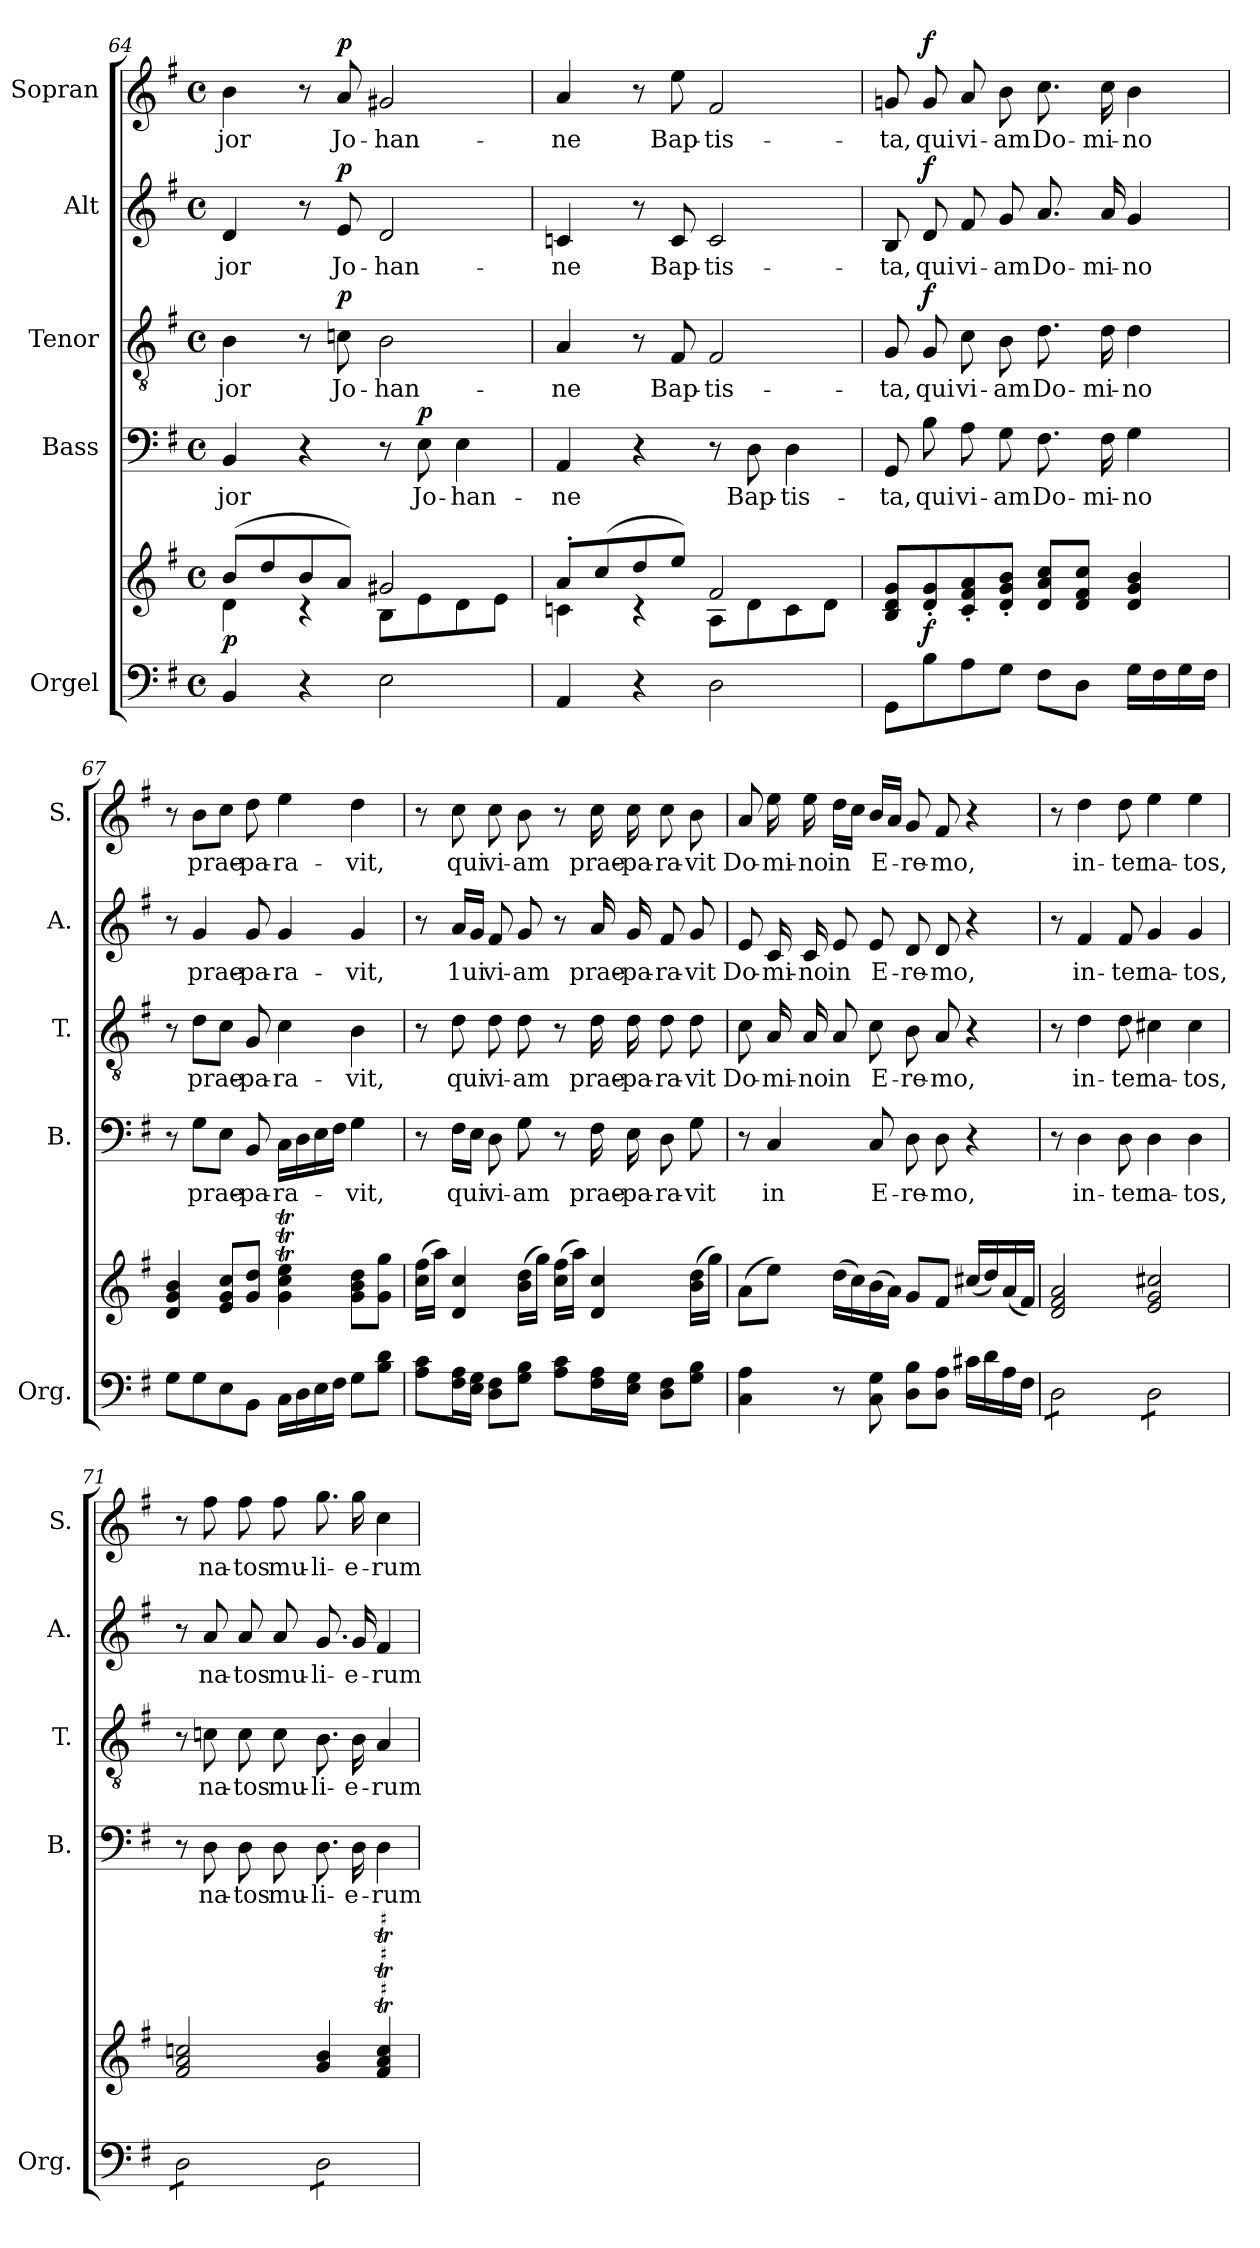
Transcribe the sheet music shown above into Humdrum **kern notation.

**kern	**kern	**dynam	**kern	**text	**dynam	**kern	**text	**dynam	**kern	**text	**dynam	**kern	**text	**dynam
*part5	*part5	*part5	*part4	*part4	*part4	*part3	*part3	*part3	*part2	*part2	*part2	*part1	*part1	*part1
*staff6	*staff5	*staff5/6	*staff4	*staff4	*staff4	*staff3	*staff3	*staff3	*staff2	*staff2	*staff2	*staff1	*staff1	*staff1
*I"Orgel	*	*	*I"Bass	*	*	*I"Tenor	*	*	*I"Alt	*	*	*I"Sopran	*	*
*I'Org.	*	*	*I'B.	*	*	*I'T.	*	*	*I'A.	*	*	*I'S.	*	*
*clefF4	*clefG2	*	*clefF4	*	*	*clefGv2	*	*	*clefG2	*	*	*clefG2	*	*
*k[f#]	*k[f#]	*	*k[f#]	*	*	*k[f#]	*	*	*k[f#]	*	*	*k[f#]	*	*
*G:	*G:	*	*G:	*	*	*G:	*	*	*G:	*	*	*G:	*	*
*M4/4	*M4/4	*	*M4/4	*	*	*M4/4	*	*	*M4/4	*	*	*M4/4	*	*
*met(c)	*met(c)	*	*met(c)	*	*	*met(c)	*	*	*met(c)	*	*	*met(c)	*	*
=64	=64	=64	=64	=64	=64	=64	=64	=64	=64	=64	=64	=64	=64	=64
*	*^	*	*	*	*	*	*	*	*	*	*	*	*	*
!	!	!	!LO:DY:b	!	!LO:LY:b	!	!	!LO:LY:b	!	!	!LO:LY:b	!	!	!LO:LY:b	!
4BB/	(>8b/L	4d\	p	4BB/	-jor	.	4B\	-jor	.	4d/	-jor	.	4b\	-jor	.
.	8dd/	.	.	.	.	.	.	.	.	.	.	.	.	.	.
4r	8b/	4rc	.	4r	.	.	8r	.	.	8r	.	.	8r	.	.
!	!	!	!	!	!	!	!	!LO:LY:b	!LO:DY:a	!	!LO:LY:b	!LO:DY:a	!	!LO:LY:b	!LO:DY:a
.	8a/J)	.	.	.	.	.	8cn\	Jo-	p	8e/	Jo-	p	8a/	Jo-	p
!	!	!	!	!	!	!	!	!LO:LY:b	!	!	!LO:LY:b	!	!	!LO:LY:b	!
2E\	2g#X/	8B\L	.	8r	.	.	2B\	-han-	.	2d/	-han-	.	2g#X/	-han-	.
!	!	!	!	!	!LO:LY:b	!LO:DY:a	!	!	!	!	!	!	!	!	!
.	.	8e\	.	8E\	Jo-	p	.	.	.	.	.	.	.	.	.
!	!	!	!	!	!LO:LY:b	!	!	!	!	!	!	!	!	!	!
.	.	8d\	.	4E\	-han-	.	.	.	.	.	.	.	.	.	.
.	.	8e\J	.	.	.	.	.	.	.	.	.	.	.	.	.
!!LO:PB:g=z
=65	=65	=65	=65	=65	=65	=65	=65	=65	=65	=65	=65	=65	=65	=65	=65
!	!	!	!	!	!LO:LY:b	!	!	!LO:LY:b	!	!	!LO:LY:b	!	!	!LO:LY:b	!
4AA/	8a'</L	4cn\	.	4AA/	-ne	.	4A/	-ne	.	4cn/	-ne	.	4a/	-ne	.
.	(>8cc/	.	.	.	.	.	.	.	.	.	.	.	.	.	.
4r	8dd/	4rc	.	4r	.	.	8r	.	.	8r	.	.	8r	.	.
!	!	!	!	!	!	!	!	!LO:LY:b	!	!	!LO:LY:b	!	!	!LO:LY:b	!
.	8ee/J)	.	.	.	.	.	8F#/	Bap-	.	8c/	Bap-	.	8ee\	Bap-	.
!	!	!	!	!	!	!	!	!LO:LY:b	!	!	!LO:LY:b	!	!	!LO:LY:b	!
2D\	2f#/	8A\L	.	8r	.	.	2F#/	-tis-	.	2c/	-tis-	.	2f#/	-tis-	.
!	!	!	!	!	!LO:LY:b	!	!	!	!	!	!	!	!	!	!
.	.	8d\	.	8D\	Bap-	.	.	.	.	.	.	.	.	.	.
!	!	!	!	!	!LO:LY:b	!	!	!	!	!	!	!	!	!	!
.	.	8c\	.	4D\	-tis-	.	.	.	.	.	.	.	.	.	.
.	.	8d\J	.	.	.	.	.	.	.	.	.	.	.	.	.
=66	=66	=66	=66	=66	=66	=66	=66	=66	=66	=66	=66	=66	=66	=66	=66
!	!	!	!	!	!LO:LY:b	!	!	!LO:LY:b	!	!	!LO:LY:b	!	!	!LO:LY:b	!
*	*v	*v	*	*	*	*	*	*	*	*	*	*	*	*	*
8GG\L	8B/ 8d/ 8g/L	.	8GG/	-ta,	.	8G/	-ta,	.	8B/	-ta,	.	8gn/	-ta,	.
!	!	!LO:DY:b	!	!LO:LY:b	!	!	!LO:LY:b	!LO:DY:a	!	!LO:LY:b	!LO:DY:a	!	!LO:LY:b	!LO:DY:a
8B\	8d/'< 8g/'<	f	8B\	qui	.	8G/	qui	f	8d/	qui	f	8g/	qui	f
!	!	!	!	!LO:LY:b	!	!	!LO:LY:b	!	!	!LO:LY:b	!	!	!LO:LY:b	!
8A\	8c/'< 8f#/'< 8a/'<	.	8A\	vi-	.	8c\	vi-	.	8f#/	vi-	.	8a/	vi-	.
!	!	!	!	!LO:LY:b	!	!	!LO:LY:b	!	!	!LO:LY:b	!	!	!LO:LY:b	!
8G\J	8d/'< 8g/'< 8b/'<J	.	8G\	-am	.	8B\	-am	.	8g/	-am	.	8b\	-am	.
!	!	!	!	!LO:LY:b	!	!	!LO:LY:b	!	!	!LO:LY:b	!	!	!LO:LY:b	!
8F#\L	8d/ 8a/ 8cc/L	.	8.F#\	Do-	.	8.d\	Do-	.	8.a/	Do-	.	8.cc\	Do-	.
8D\J	8d/ 8f#/ 8cc/J	.	.	.	.	.	.	.	.	.	.	.	.	.
!	!	!	!	!LO:LY:b	!	!	!LO:LY:b	!	!	!LO:LY:b	!	!	!LO:LY:b	!
.	.	.	16F#\	-mi-	.	16d\	-mi-	.	16a/	-mi-	.	16cc\	-mi-	.
!	!	!	!	!LO:LY:b	!	!	!LO:LY:b	!	!	!LO:LY:b	!	!	!LO:LY:b	!
16G\LL	4d/ 4g/ 4b/	.	4G\	-no	.	4d\	-no	.	4g/	-no	.	4b\	-no	.
16F#\	.	.	.	.	.	.	.	.	.	.	.	.	.	.
16G\	.	.	.	.	.	.	.	.	.	.	.	.	.	.
16F#\JJ	.	.	.	.	.	.	.	.	.	.	.	.	.	.
=67	=67	=67	=67	=67	=67	=67	=67	=67	=67	=67	=67	=67	=67	=67
8G\L	4d/ 4g/ 4b/	.	8r	.	.	8r	.	.	8r	.	.	8r	.	.
!	!	!	!	!LO:LY:b	!	!	!LO:LY:b	!	!	!LO:LY:b	!	!	!LO:LY:b	!
8G\	.	.	8G\L	prae-	.	8d\L	prae-	.	4g/	prae-	.	8b\L	prae-	.
8E\	8e/ 8g/ 8cc/L	.	8E\J	.	.	8c\J	.	.	.	.	.	8cc\J	.	.
!	!	!	!	!LO:LY:b	!	!	!LO:LY:b	!	!	!LO:LY:b	!	!	!LO:LY:b	!
8BB\J	8g/ 8dd/J	.	8BB/	-pa-	.	8G/	-pa-	.	8g/	-pa-	.	8dd\	-pa-	.
!	!	!	!	!LO:LY:b	!	!	!LO:LY:b	!	!	!LO:LY:b	!	!	!LO:LY:b	!
16C\LL	4g\T 4cc\T 4ee\T	.	16C\LL	-ra-	.	4c\	-ra-	.	4g/	-ra-	.	4ee\	-ra-	.
16D\	.	.	16D\	.	.	.	.	.	.	.	.	.	.	.
16E\	.	.	16E\	.	.	.	.	.	.	.	.	.	.	.
16F#\JJ	.	.	16F#\JJ	.	.	.	.	.	.	.	.	.	.	.
!	!	!	!	!LO:LY:b	!	!	!LO:LY:b	!	!	!LO:LY:b	!	!	!LO:LY:b	!
8G\L	8g\ 8b\ 8dd\L	.	4G\	-vit,	.	4B\	-vit,	.	4g/	-vit,	.	4dd\	-vit,	.
8B\ 8d\J	8g\ 8gg\J	.	.	.	.	.	.	.	.	.	.	.	.	.
!!LO:LB:g=z
=68	=68	=68	=68	=68	=68	=68	=68	=68	=68	=68	=68	=68	=68	=68
8A\ 8c\L	(>16cc\ 16ff#\LL	.	8r	.	.	8r	.	.	8r	.	.	8r	.	.
.	16aa\JJ)	.	.	.	.	.	.	.	.	.	.	.	.	.
!	!	!	!	!LO:LY:b	!	!	!LO:LY:b	!	!	!LO:LY:b	!	!	!LO:LY:b	!
16F#\ 16A\L	4d/ 4cc/	.	16F#\LL	qui	.	8d\	qui	.	16a/LL	1ui	.	8cc\	qui	.
16E\ 16G\JJ	.	.	16E\JJ	.	.	.	.	.	16g/JJ	.	.	.	.	.
!	!	!	!	!LO:LY:b	!	!	!LO:LY:b	!	!	!LO:LY:b	!	!	!LO:LY:b	!
8D\ 8F#\L	.	.	8D\	vi-	.	8d\	vi-	.	8f#/	vi-	.	8cc\	vi-	.
!	!	!	!	!LO:LY:b	!	!	!LO:LY:b	!	!	!LO:LY:b	!	!	!LO:LY:b	!
8G\ 8B\J	(>16b\ 16dd\LL	.	8G\	-am	.	8d\	-am	.	8g/	-am	.	8b\	-am	.
.	16gg\JJ)	.	.	.	.	.	.	.	.	.	.	.	.	.
8A\ 8c\L	(>16cc\ 16ff#\LL	.	8r	.	.	8r	.	.	8r	.	.	8r	.	.
.	16aa\JJ)	.	.	.	.	.	.	.	.	.	.	.	.	.
!	!	!	!	!LO:LY:b	!	!	!LO:LY:b	!	!	!LO:LY:b	!	!	!LO:LY:b	!
16F#\ 16A\L	4d/ 4cc/	.	16F#\	prae-	.	16d\	prae-	.	16a/	prae-	.	16cc\	prae-	.
!	!	!	!	!LO:LY:b	!	!	!LO:LY:b	!	!	!LO:LY:b	!	!	!LO:LY:b	!
16E\ 16G\JJ	.	.	16E\	-pa-	.	16d\	-pa-	.	16g/	-pa-	.	16cc\	-pa-	.
!	!	!	!	!LO:LY:b	!	!	!LO:LY:b	!	!	!LO:LY:b	!	!	!LO:LY:b	!
8D\ 8F#\L	.	.	8D\	-ra-	.	8d\	-ra-	.	8f#/	-ra-	.	8cc\	-ra-	.
!	!	!	!	!LO:LY:b	!	!	!LO:LY:b	!	!	!LO:LY:b	!	!	!LO:LY:b	!
8G\ 8B\J	(>16b\ 16dd\LL	.	8G\	-vit	.	8d\	-vit	.	8g/	-vit	.	8b\	-vit	.
.	16gg\JJ)	.	.	.	.	.	.	.	.	.	.	.	.	.
=69	=69	=69	=69	=69	=69	=69	=69	=69	=69	=69	=69	=69	=69	=69
!	!	!	!	!	!	!	!LO:LY:b	!	!	!LO:LY:b	!	!	!LO:LY:b	!
4C\ 4A\	(>8a\L	.	8r	.	.	8c\	Do-	.	8e/	Do-	.	8a/	Do-	.
!	!	!	!	!LO:LY:b	!	!	!LO:LY:b	!	!	!LO:LY:b	!	!	!LO:LY:b	!
.	8ee\J)	.	4C/	in	.	16A/	-mi-	.	16c/	-mi-	.	16ee\	-mi-	.
!	!	!	!	!	!	!	!LO:LY:b	!	!	!LO:LY:b	!	!	!LO:LY:b	!
.	.	.	.	.	.	16A/	-no	.	16c/	-no	.	16ee\	-no	.
!	!	!	!	!	!	!	!LO:LY:b	!	!	!LO:LY:b	!	!	!LO:LY:b	!
8r	(>16dd\LL	.	.	.	.	8A/	in	.	8e/	in	.	16dd\LL	in	.
.	16cc\)	.	.	.	.	.	.	.	.	.	.	16cc\JJ	.	.
!	!	!	!	!LO:LY:b	!	!	!LO:LY:b	!	!	!LO:LY:b	!	!	!LO:LY:b	!
8C\ 8G\	(>16b\	.	8C/	E-	.	8c\	E-	.	8e/	E-	.	16b/LL	E-	.
.	16a\JJ)	.	.	.	.	.	.	.	.	.	.	16a/JJ	.	.
!	!	!	!	!LO:LY:b	!	!	!LO:LY:b	!	!	!LO:LY:b	!	!	!LO:LY:b	!
8D\ 8B\L	8g/L	.	8D\	-re-	.	8B\	-re-	.	8d/	-re-	.	8g/	-re-	.
!	!	!	!	!LO:LY:b	!	!	!LO:LY:b	!	!	!LO:LY:b	!	!	!LO:LY:b	!
8D\ 8A\J	8f#/J	.	8D\	-mo,	.	8A/	-mo,	.	8d/	-mo,	.	8f#/	-mo,	.
16c#X\LL	(<16cc#X/LL	.	4r	.	.	4r	.	.	4r	.	.	4r	.	.
16d\	16dd/)	.	.	.	.	.	.	.	.	.	.	.	.	.
16A\	(<16a/	.	.	.	.	.	.	.	.	.	.	.	.	.
16F#\JJ	16f#/JJ)	.	.	.	.	.	.	.	.	.	.	.	.	.
=70	=70	=70	=70	=70	=70	=70	=70	=70	=70	=70	=70	=70	=70	=70
*tremolo	*	*	*	*	*	*	*	*	*	*	*	*	*	*
8D\L	2d/ 2f#/ 2a/	.	8r	.	.	8r	.	.	8r	.	.	8r	.	.
!	!	!	!	!LO:LY:b	!	!	!LO:LY:b	!	!	!LO:LY:b	!	!	!LO:LY:b	!
8D\	.	.	4D\	in-	.	4d\	in-	.	4f#/	in-	.	4dd\	in-	.
8D\	.	.	.	.	.	.	.	.	.	.	.	.	.	.
!	!	!	!	!LO:LY:b	!	!	!LO:LY:b	!	!	!LO:LY:b	!	!	!LO:LY:b	!
8D\J	.	.	8D\	-ter	.	8d\	-ter	.	8f#/	-ter	.	8dd\	-ter	.
!	!	!	!	!LO:LY:b	!	!	!LO:LY:b	!	!	!LO:LY:b	!	!	!LO:LY:b	!
8D\L	2e/ 2g/ 2cc#X/	.	4D\	na-	.	4c#X\	na-	.	4g/	na-	.	4ee\	na-	.
8D\	.	.	.	.	.	.	.	.	.	.	.	.	.	.
!	!	!	!	!LO:LY:b	!	!	!LO:LY:b	!	!	!LO:LY:b	!	!	!LO:LY:b	!
8D\	.	.	4D\	-tos,	.	4c#\	-tos,	.	4g/	-tos,	.	4ee\	-tos,	.
8D\J	.	.	.	.	.	.	.	.	.	.	.	.	.	.
!!LO:PB:g=z
=71	=71	=71	=71	=71	=71	=71	=71	=71	=71	=71	=71	=71	=71	=71
8D\L	2f#/ 2a/ 2ccn/	.	8r	.	.	8r	.	.	8r	.	.	8r	.	.
!	!	!	!	!LO:LY:b	!	!	!LO:LY:b	!	!	!LO:LY:b	!	!	!LO:LY:b	!
8D\	.	.	8D\	na-	.	8cn\	na-	.	8a/	na-	.	8ff#\	na-	.
!	!	!	!	!LO:LY:b	!	!	!LO:LY:b	!	!	!LO:LY:b	!	!	!LO:LY:b	!
8D\	.	.	8D\	-tos	.	8c\	-tos	.	8a/	-tos	.	8ff#\	-tos	.
!	!	!	!	!LO:LY:b	!	!	!LO:LY:b	!	!	!LO:LY:b	!	!	!LO:LY:b	!
8D\J	.	.	8D\	mu-	.	8c\	mu-	.	8a/	mu-	.	8ff#\	mu-	.
!	!	!	!	!LO:LY:b	!	!	!LO:LY:b	!	!	!LO:LY:b	!	!	!LO:LY:b	!
8D\L	4g/ 4b/	.	8.D\	-li-	.	8.B\	-li-	.	8.g/	-li-	.	8.gg\	-li-	.
8D\	.	.	.	.	.	.	.	.	.	.	.	.	.	.
!	!	!	!	!LO:LY:b	!	!	!LO:LY:b	!	!	!LO:LY:b	!	!	!LO:LY:b	!
.	.	.	16D\	-e-	.	16B\	-e-	.	16g/	-e-	.	16gg\	-e-	.
!	!	!	!	!LO:LY:b	!	!	!LO:LY:b	!	!	!LO:LY:b	!	!	!LO:LY:b	!
8D\	4f#/T 4a/T 4cc/T	.	4D\	-rum	.	4A/	-rum	.	4f#/	-rum	.	4cc\	-rum	.
8D\J	.	.	.	.	.	.	.	.	.	.	.	.	.	.
*Xtremolo	*	*	*	*	*	*	*	*	*	*	*	*	*	*
=	=	=	=	=	=	=	=	=	=	=	=	=	=	=
*-	*-	*-	*-	*-	*-	*-	*-	*-	*-	*-	*-	*-	*-	*-
